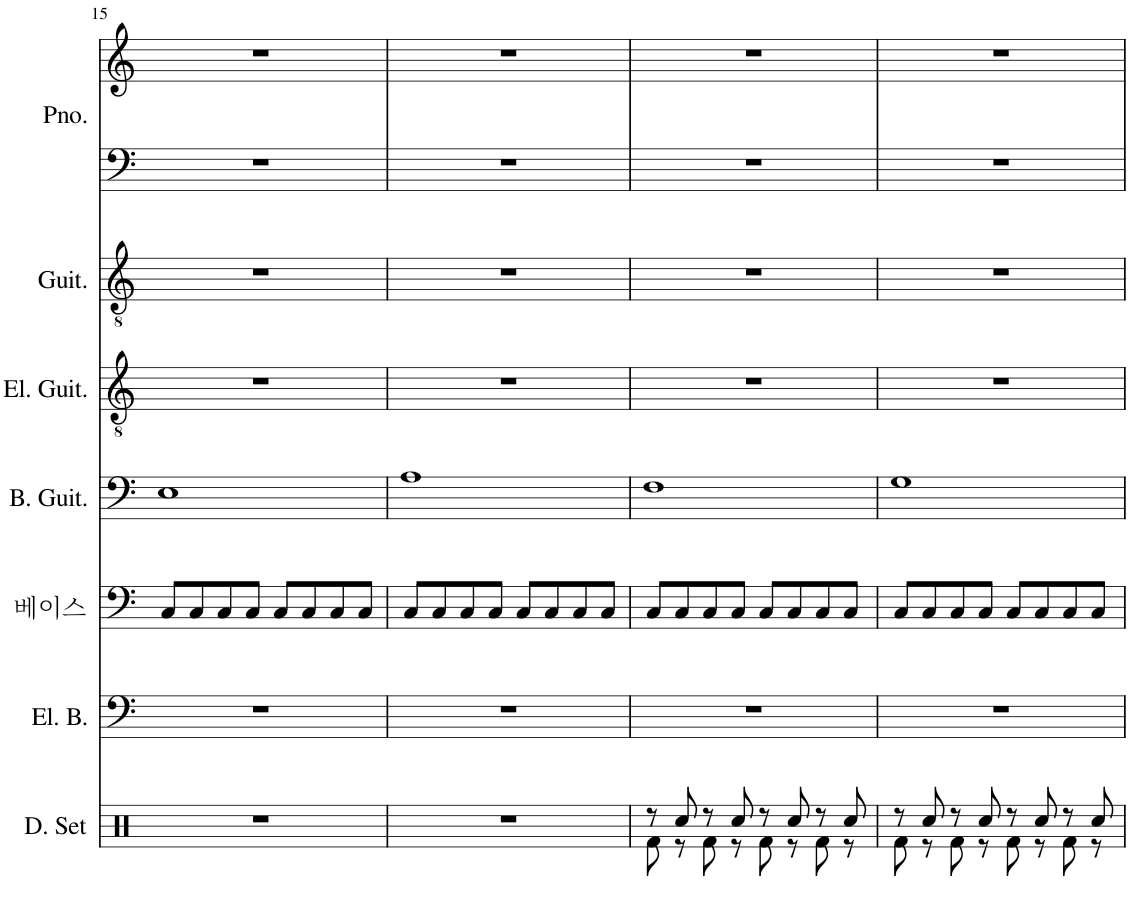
**kern	**kern	**kern	**kern	**kern	**kern	**kern	**kern
*part7	*part6	*part5	*part4	*part3	*part2	*part1	*part1
*staff8	*staff7	*staff6	*staff5	*staff4	*staff3	*staff2	*staff1
*I"드럼세트	*I"일렉트릭 베이스	*I"어쿠스틱 베이스	*I"베이스 기타	*I"일렉 기타	*I"어쿠스틱 기타	*I"Piano	*
*	*	*	*	*	*	*I'Pno.	*
!!LO:PB:g=z
*clefX	*clefF4	*clefF4	*clefF4	*clefGv2	*clefGv2	*clefF4	*clefG2
*	*Trd7c12	*Trd7c12	*Trd7c12	*	*	*	*
*k[]	*k[]	*k[]	*k[]	*k[]	*k[]	*k[]	*k[]
*M4/4	*M4/4	*M4/4	*M4/4	*M4/4	*M4/4	*M4/4	*M4/4
=15	=15	=15	=15	=15	=15	=15	=15
1r	1r	8C/L	1E	1r	1r	1r	1r
.	.	8C/	.	.	.	.	.
.	.	8C/	.	.	.	.	.
.	.	8C/J	.	.	.	.	.
.	.	8C/L	.	.	.	.	.
.	.	8C/	.	.	.	.	.
.	.	8C/	.	.	.	.	.
.	.	8C/J	.	.	.	.	.
=16	=16	=16	=16	=16	=16	=16	=16
1r	1r	8C/L	1A	1r	1r	1r	1r
.	.	8C/	.	.	.	.	.
.	.	8C/	.	.	.	.	.
.	.	8C/J	.	.	.	.	.
.	.	8C/L	.	.	.	.	.
.	.	8C/	.	.	.	.	.
.	.	8C/	.	.	.	.	.
.	.	8C/J	.	.	.	.	.
=17	=17	=17	=17	=17	=17	=17	=17
*^	*	*	*	*	*	*	*
8r	8Rf\	1r	8C/L	1F	1r	1r	1r	1r
8Rcc/	8r	.	8C/	.	.	.	.	.
8r	8Rf\	.	8C/	.	.	.	.	.
8Rcc/	8r	.	8C/J	.	.	.	.	.
8r	8Rf\	.	8C/L	.	.	.	.	.
8Rcc/	8r	.	8C/	.	.	.	.	.
8r	8Rf\	.	8C/	.	.	.	.	.
8Rcc/	8r	.	8C/J	.	.	.	.	.
=18	=18	=18	=18	=18	=18	=18	=18	=18
8r	8Rf\	1r	8C/L	1G	1r	1r	1r	1r
8Rcc/	8r	.	8C/	.	.	.	.	.
8r	8Rf\	.	8C/	.	.	.	.	.
8Rcc/	8r	.	8C/J	.	.	.	.	.
8r	8Rf\	.	8C/L	.	.	.	.	.
8Rcc/	8r	.	8C/	.	.	.	.	.
8r	8Rf\	.	8C/	.	.	.	.	.
8Rcc/	8r	.	8C/J	.	.	.	.	.
*v	*v	*	*	*	*	*	*	*
=	=	=	=	=	=	=	=
*-	*-	*-	*-	*-	*-	*-	*-
